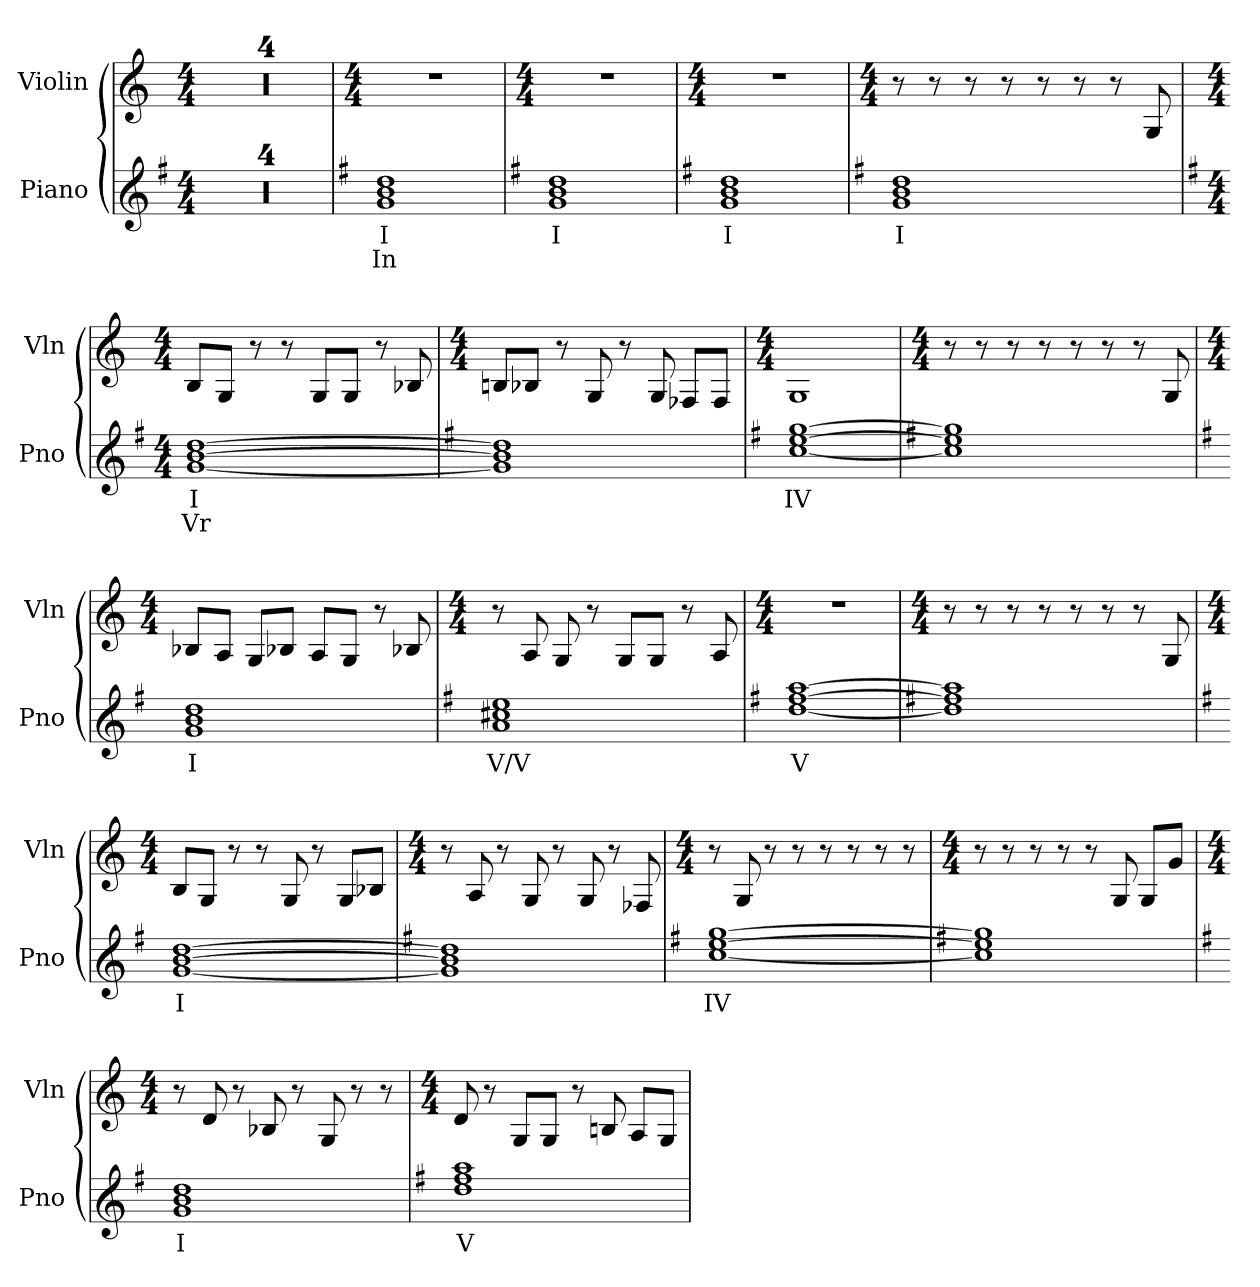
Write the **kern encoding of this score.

**kern	**text	**text	**kern
*part2	*part2	*part2	*part1
*staff2	*staff2	*staff2	*staff1
*I"Piano	*	*	*I"Violin
*I'Pno	*	*	*I'Vln
*k[f#]	*	*	*
*G:	*	*	*
*M4/4	*	*	*M4/4
=	=	=	=
1r	.	.	1r
=	=	=	=
*k[f#]	*	*	*
*G:	*	*	*
*M4/4	*	*	*M4/4
1r	.	.	1r
=	=	=	=
*k[f#]	*	*	*
*G:	*	*	*
*M4/4	*	*	*M4/4
1r	.	.	1r
=	=	=	=
*k[f#]	*	*	*
*G:	*	*	*
*M4/4	*	*	*M4/4
1r	.	.	1r
=	=	=	=
*k[f#]	*	*	*
*G:	*	*	*
*	*	*	*M4/4
1g 1b 1dd	I	In	1r
=	=	=	=
*k[f#]	*	*	*
*G:	*	*	*
*	*	*	*M4/4
1g 1b 1dd	I	.	1r
=	=	=	=
*k[f#]	*	*	*
*G:	*	*	*
*	*	*	*M4/4
1g 1b 1dd	I	.	1r
=	=	=	=
*k[f#]	*	*	*
*G:	*	*	*
*	*	*	*M4/4
1g 1b 1dd	I	.	8r
.	.	.	8r
.	.	.	8r
.	.	.	8r
.	.	.	8r
.	.	.	8r
.	.	.	8r
.	.	.	8G
=	=	=	=
*k[f#]	*	*	*
*G:	*	*	*
*M4/4	*	*	*M4/4
[1g [1b [1dd	I	Vr	8BL
.	.	.	8GJ
.	.	.	8r
.	.	.	8r
.	.	.	8GL
.	.	.	8GJ
.	.	.	8r
.	.	.	8B-X
=	=	=	=
*k[f#]	*	*	*
*G:	*	*	*
*	*	*	*M4/4
1g] 1b] 1dd]	.	.	8BnL
.	.	.	8B-XJ
.	.	.	8r
.	.	.	8G
.	.	.	8r
.	.	.	8G
.	.	.	8F-XL
.	.	.	8F-J
=	=	=	=
*k[f#]	*	*	*
*G:	*	*	*
*	*	*	*M4/4
[1cc [1ee [1gg	IV	.	1G
=	=	=	=
*k[f#]	*	*	*
*G:	*	*	*
*	*	*	*M4/4
1cc] 1ee] 1gg]	.	.	8r
.	.	.	8r
.	.	.	8r
.	.	.	8r
.	.	.	8r
.	.	.	8r
.	.	.	8r
.	.	.	8G
=	=	=	=
*k[f#]	*	*	*
*G:	*	*	*
*	*	*	*M4/4
1g 1b 1dd	I	.	8B-XL
.	.	.	8AJ
.	.	.	8GL
.	.	.	8B-XJ
.	.	.	8AL
.	.	.	8GJ
.	.	.	8r
.	.	.	8B-X
=	=	=	=
*k[f#]	*	*	*
*G:	*	*	*
*	*	*	*M4/4
1a 1cc#X 1ee	V/V	.	8r
.	.	.	8A
.	.	.	8G
.	.	.	8r
.	.	.	8GL
.	.	.	8GJ
.	.	.	8r
.	.	.	8A
=	=	=	=
*k[f#]	*	*	*
*G:	*	*	*
*	*	*	*M4/4
[1dd [1ff# [1aa	V	.	1r
=	=	=	=
*k[f#]	*	*	*
*G:	*	*	*
*	*	*	*M4/4
1dd] 1ff#] 1aa]	.	.	8r
.	.	.	8r
.	.	.	8r
.	.	.	8r
.	.	.	8r
.	.	.	8r
.	.	.	8r
.	.	.	8G
=	=	=	=
*k[f#]	*	*	*
*G:	*	*	*
*	*	*	*M4/4
[1g [1b [1dd	I	.	8BL
.	.	.	8GJ
.	.	.	8r
.	.	.	8r
.	.	.	8G
.	.	.	8r
.	.	.	8GL
.	.	.	8B-XJ
=	=	=	=
*k[f#]	*	*	*
*G:	*	*	*
*	*	*	*M4/4
1g] 1b] 1dd]	.	.	8r
.	.	.	8A
.	.	.	8r
.	.	.	8G
.	.	.	8r
.	.	.	8G
.	.	.	8r
.	.	.	8F-X
=	=	=	=
*k[f#]	*	*	*
*G:	*	*	*
*	*	*	*M4/4
[1cc [1ee [1gg	IV	.	8r
.	.	.	8G
.	.	.	8r
.	.	.	8r
.	.	.	8r
.	.	.	8r
.	.	.	8r
.	.	.	8r
=	=	=	=
*k[f#]	*	*	*
*G:	*	*	*
*	*	*	*M4/4
1cc] 1ee] 1gg]	.	.	8r
.	.	.	8r
.	.	.	8r
.	.	.	8r
.	.	.	8r
.	.	.	8G
.	.	.	8GL
.	.	.	8gJ
=	=	=	=
*k[f#]	*	*	*
*G:	*	*	*
*	*	*	*M4/4
1g 1b 1dd	I	.	8r
.	.	.	8d
.	.	.	8r
.	.	.	8B-X
.	.	.	8r
.	.	.	8G
.	.	.	8r
.	.	.	8r
=	=	=	=
*k[f#]	*	*	*
*G:	*	*	*
*	*	*	*M4/4
1dd 1ff# 1aa	V	.	8d
.	.	.	8r
.	.	.	8GL
.	.	.	8GJ
.	.	.	8r
.	.	.	8Bn
.	.	.	8AL
.	.	.	8GJ
=	=	=	=
*-	*-	*-	*-
